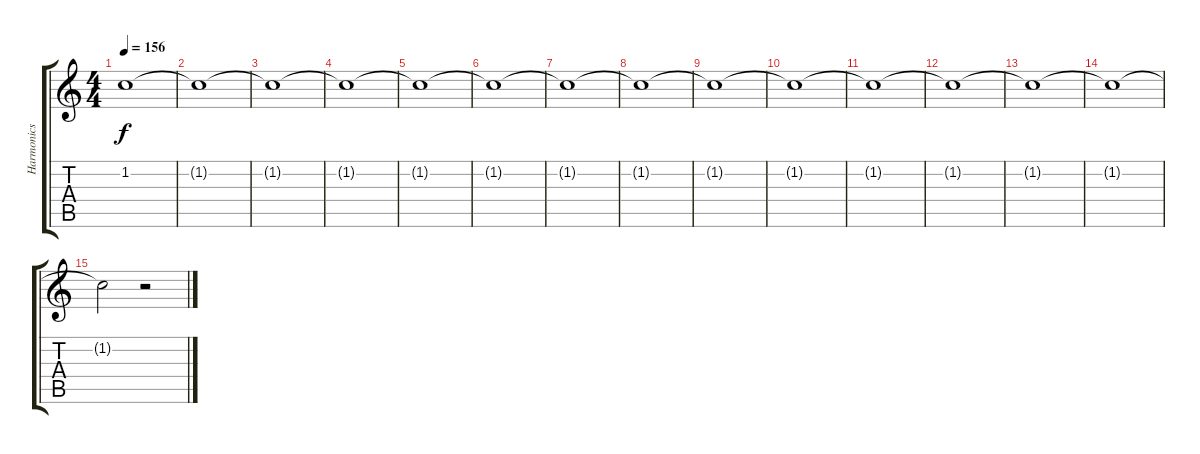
\track ("Harmonics" "Harmonics") {instrument guitarharmonics}
\staff {score tabs}
\tuning (E4 B3 G3 D3 A2 D2) {hide}
\ts (4 4)
\tempo 156
\clef g2
\ks c
1.2{t}.1{dy f volume 7} |
1.2{t}.1 |
1.2{t}.1{volume 14} |
1.2{t}.1 |
1.2{t}.1{volume 10} |
1.2{t}.1 |
1.2{t}.1{volume 9} |
1.2{t}.1{volume 16} |
1.2{t}.1 |
1.2{t}.1{volume 5} |
1.2{t}.1 |
1.2{t}.1{volume 13} |
1.2{t}.1 |
1.2{t}.1{volume 16} |
1.2{t}.2 r.2
